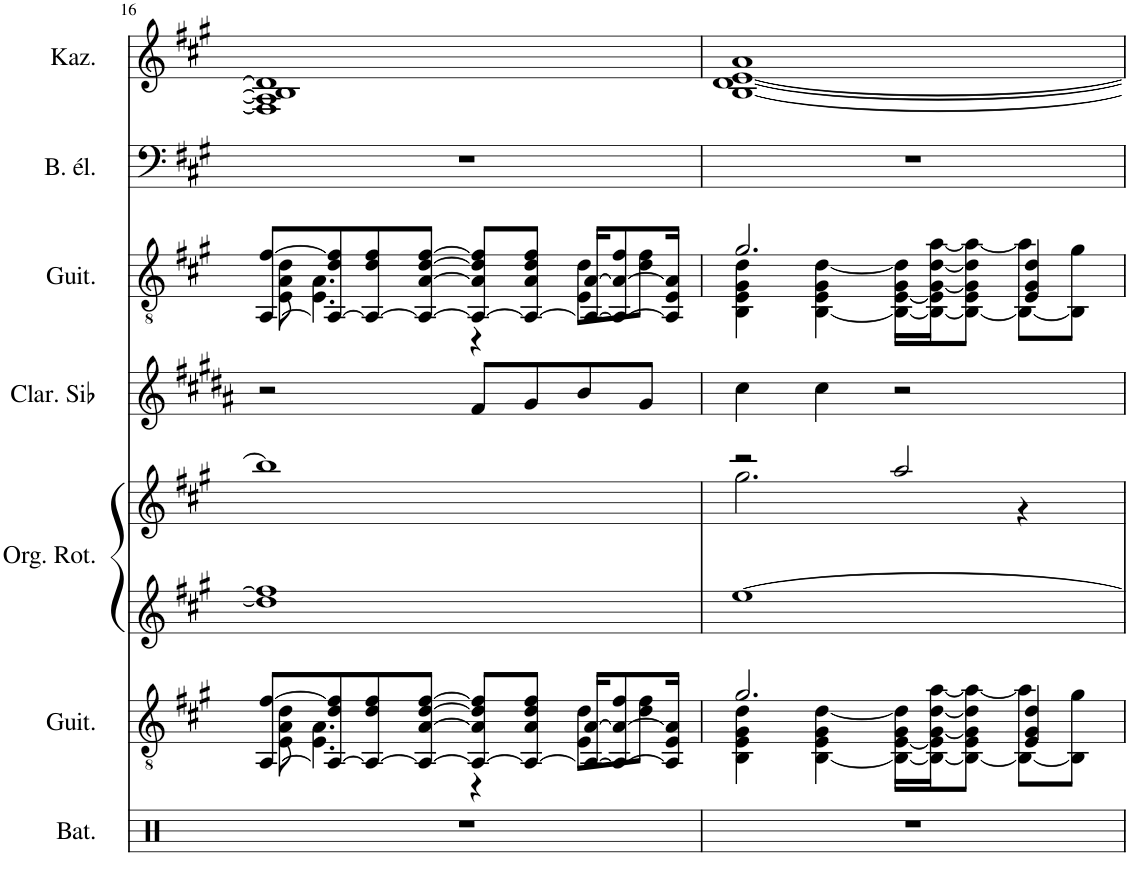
**kern	**kern	**kern	**kern	**kern	**kern	**kern	**kern
*part7	*part6	*part5	*part5	*part4	*part3	*part2	*part1
*staff8	*staff7	*staff6	*staff5	*staff4	*staff3	*staff2	*staff1
*I"Batterie, Drums	*I"Guitare acoustique, Acoustic Guitar (steel)	*I"Orgue rotatif, Rock Organ	*	*I"Clarinette en Sib	*I"Guitare classique, Acoustic Guitar (nylon)	*I"Basse électrique, Electric Bass (finger)	*I"Kazoo, Lead 6 (voice)
*I'Bat.	*I'Guit.	*I'Org. Rot.	*	*I'Clar. Sib	*I'Guit.	*I'B. él.	*I'Kaz.
!!LO:PB:g=z
*clefX	*clefGv2	*clefG2	*clefG2	*clefG2	*clefGv2	*clefF4	*clefG2
*	*	*	*	*Trd1c2	*	*Trd7c12	*
*k[]	*k[f#c#g#]	*k[f#c#g#]	*k[f#c#g#]	*k[f#c#g#d#a#]	*k[f#c#g#]	*k[f#c#g#]	*k[f#c#g#]
*M4/4	*M4/4	*M4/4	*M4/4	*M4/4	*M4/4	*M4/4	*M4/4
=16	=16	=16	=16	=16	=16	=16	=16
*	*^	*	*	*	*^	*	*
1r	[8AA/ [8f#/L	8E\ 8A\ 8d\	1dd] 1ff#]	1bb]	2r	[8AA/ [8f#/L	8E\ 8A\ 8d\	1r	1F#] 1A] 1B] 1d]
.	8AA/_ 8d/ 8f#/]	4.E\ 4.A\	.	.	.	8AA/_ 8d/ 8f#/]	4.E\ 4.A\	.	.
.	8AA/_ 8d/ 8f#/	.	.	.	.	8AA/_ 8d/ 8f#/	.	.	.
.	8AA/_ [8A/ [8d/ [8f#/J	.	.	.	.	8AA/_ [8A/ [8d/ [8f#/J	.	.	.
.	8AA/_ 8A/] 8d/] 8f#/]L	4r	.	.	8f#/L	8AA/_ 8A/] 8d/] 8f#/]L	4r	.	.
.	8AA/_ 8A/ 8d/ 8f#/J	.	.	.	8g#/	8AA/_ 8A/ 8d/ 8f#/J	.	.	.
.	16AA/_ [16A/KL	8E\ 8d\L	.	.	8b/	16AA/_ [16A/KL	8E\ 8d\L	.	.
.	8AA/_ 8A/_ 8f#/	.	.	.	.	8AA/_ 8A/_ 8f#/	.	.	.
.	.	8d\ 8f#\J	.	.	8g#/J	.	8d\ 8f#\J	.	.
.	16AA/] 16E/ 16A/]Jk	.	.	.	.	16AA/] 16E/ 16A/]Jk	.	.	.
=17	=17	=17	=17	=17	=17	=17	=17	=17	=17
*	*	*	*	*^	*	*	*	*	*^
1r	2.g#/	4BB\ 4E\ 4G#\ 4d\	[1ee	2r	2.gg#\	4cc#\	2.g#/	4BB\ 4E\ 4G#\ 4d\	1r	1a	[1B [1d [1e
.	.	[4BB\ 4E\ 4G#\ [4d\	.	.	.	4cc#\	.	[4BB\ 4E\ 4G#\ [4d\	.	.	.
.	.	16BB\_ [16E\ 16G#\ 16d\]LL	.	2aa/	.	2r	.	16BB\_ [16E\ 16G#\ 16d\]LL	.	.	.
.	.	16BB\_ 16E\] [16G#\ [16d\ [16a\J	.	.	.	.	.	16BB\_ 16E\] [16G#\ [16d\ [16a\J	.	.	.
.	.	8BB\_ 8E\ 8G#\] 8d\] 8a\_J	.	.	.	.	.	8BB\_ 8E\ 8G#\] 8d\] 8a\_J	.	.	.
.	4E/ 4G#/ 4d/	8BB\_ 8a\]L	.	.	4r	.	4E/ 4G#/ 4d/	8BB\_ 8a\]L	.	.	.
.	.	8BB\] 8g#\J	.	.	.	.	.	8BB\] 8g#\J	.	.	.
*	*v	*v	*	*v	*v	*	*v	*v	*	*v	*v
=	=	=	=	=	=	=	=
*-	*-	*-	*-	*-	*-	*-	*-
